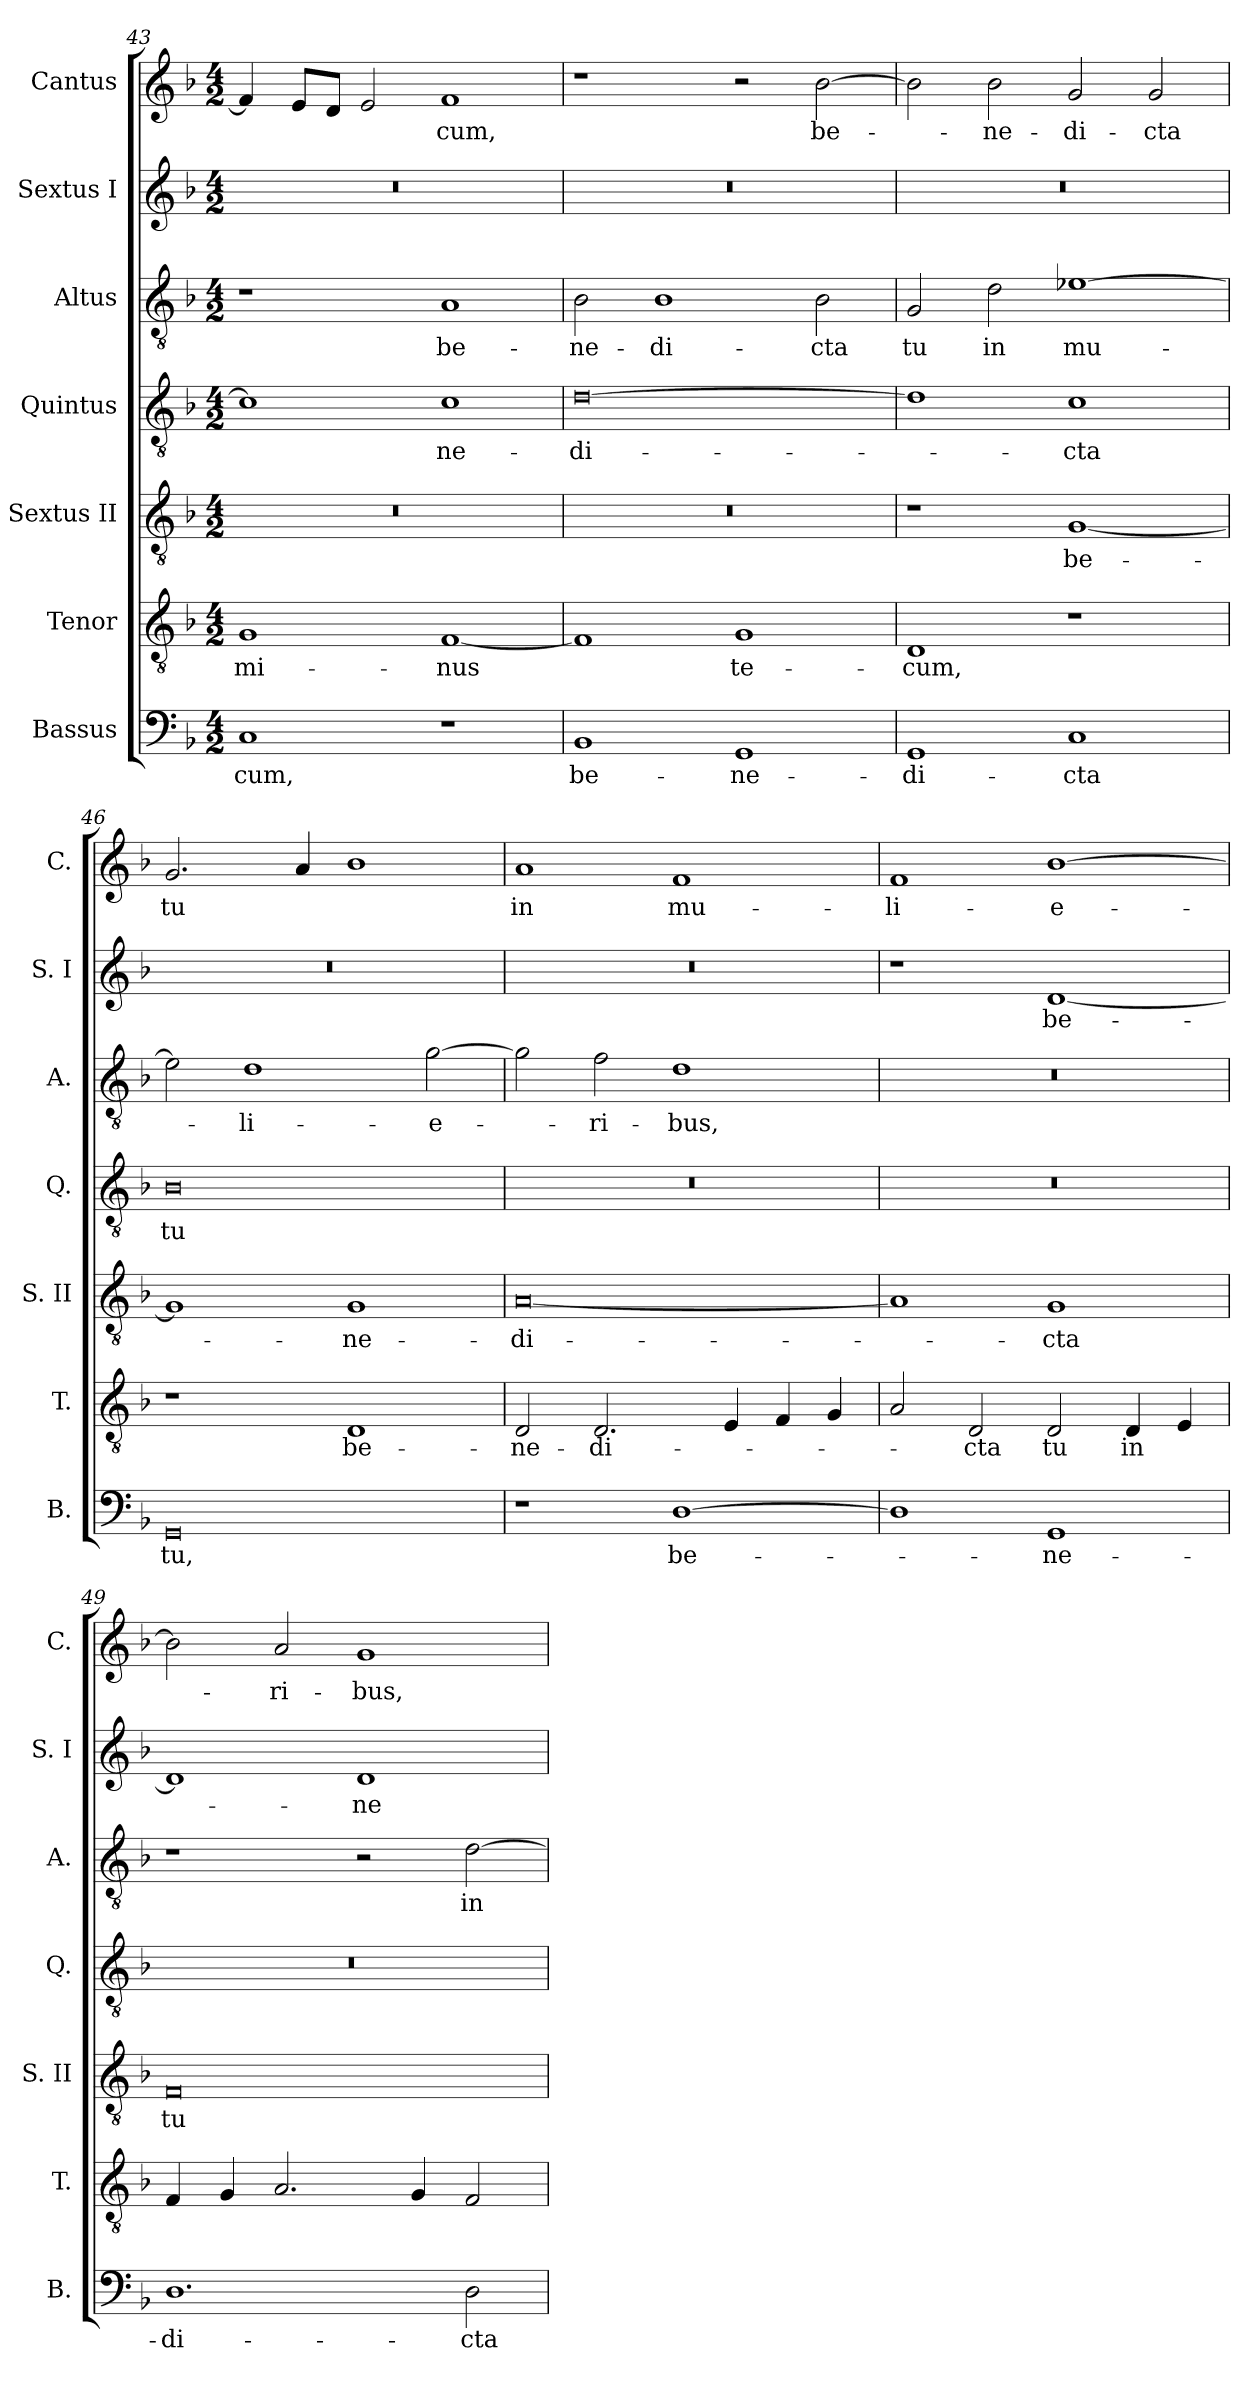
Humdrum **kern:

**kern	**text	**kern	**text	**kern	**text	**kern	**text	**kern	**text	**kern	**text	**kern	**text
*part7	*part7	*part6	*part6	*part5	*part5	*part4	*part4	*part3	*part3	*part2	*part2	*part1	*part1
*staff7	*staff7	*staff6	*staff6	*staff5	*staff5	*staff4	*staff4	*staff3	*staff3	*staff2	*staff2	*staff1	*staff1
*I"Bassus	*	*I"Tenor	*	*I"Sextus II	*	*I"Quintus	*	*I"Altus	*	*I"Sextus I	*	*I"Cantus	*
*I'B.	*	*I'T.	*	*I'S. II	*	*I'Q.	*	*I'A.	*	*I'S. I	*	*I'C.	*
*clefF4	*	*clefGv2	*	*clefGv2	*	*clefGv2	*	*clefGv2	*	*clefG2	*	*clefG2	*
*k[b-]	*	*k[b-]	*	*k[b-]	*	*k[b-]	*	*k[b-]	*	*k[b-]	*	*k[b-]	*
*M4/2	*	*M4/2	*	*M4/2	*	*M4/2	*	*M4/2	*	*M4/2	*	*M4/2	*
=43	=43	=43	=43	=43	=43	=43	=43	=43	=43	=43	=43	=43	=43
1C	-cum,	1G	-mi-	0r	.	1c]	.	1r	.	0r	.	4f/]	.
.	.	.	.	.	.	.	.	.	.	.	.	8e/L	.
.	.	.	.	.	.	.	.	.	.	.	.	8d/J	.
.	.	.	.	.	.	.	.	.	.	.	.	2e/	.
1r	.	[1F	-nus	.	.	1c	-ne-	1A	be-	.	.	1f	-cum,
=44	=44	=44	=44	=44	=44	=44	=44	=44	=44	=44	=44	=44	=44
1BB-	-be-	1F]	.	0r	.	[0d	-di-	2B-\	-ne-	0r	.	1r	.
.	.	.	.	.	.	.	.	1B-	-di-	.	.	.	.
1GG	-ne-	1G	te-	.	.	.	.	.	.	.	.	2r	.
.	.	.	.	.	.	.	.	2B-\	-cta	.	.	[2b-\	be-
=45	=45	=45	=45	=45	=45	=45	=45	=45	=45	=45	=45	=45	=45
1GG	-di-	1D	-cum,	1r	.	1d]	.	2G/	tu	0r	.	2b-\]	.
.	.	.	.	.	.	.	.	2d\	in	.	.	2b-\	-ne-
1C	-cta	1r	.	[1G	be-	1c	-cta	[1e-X	mu-	.	.	2g/	-di-
.	.	.	.	.	.	.	.	.	.	.	.	2g/	-cta
!!LO:LB:g=z
=46	=46	=46	=46	=46	=46	=46	=46	=46	=46	=46	=46	=46	=46
0GG	tu,	1r	.	1G]	.	0B-	tu	2e-\]	.	0r	.	2.g/	tu
.	.	.	.	.	.	.	.	1d	-li-	.	.	.	.
.	.	.	.	.	.	.	.	.	.	.	.	4a/	.
.	.	1D	be-	1G	-ne-	.	.	.	.	.	.	1b-	.
.	.	.	.	.	.	.	.	[2g\	-e-	.	.	.	.
=47	=47	=47	=47	=47	=47	=47	=47	=47	=47	=47	=47	=47	=47
1r	.	2D/	-ne-	[0A	-di-	0r	.	2g\]	.	0r	.	1a	in
.	.	2.D/	-di-	.	.	.	.	2f\	-ri-	.	.	.	.
[1D	be-	.	.	.	.	.	.	1d	-bus,	.	.	1f	mu-
.	.	4E/	.	.	.	.	.	.	.	.	.	.	.
.	.	4F/	.	.	.	.	.	.	.	.	.	.	.
.	.	4G/	.	.	.	.	.	.	.	.	.	.	.
=48	=48	=48	=48	=48	=48	=48	=48	=48	=48	=48	=48	=48	=48
1D]	.	2A/	.	1A]	.	0r	.	0r	.	1r	.	1f	-li-
.	.	2D/	-cta	.	.	.	.	.	.	.	.	.	.
1GG	-ne-	2D/	tu	1G	-cta	.	.	.	.	[1d	be-	[1b-	-e-
.	.	4D/	in	.	.	.	.	.	.	.	.	.	.
.	.	4E/	.	.	.	.	.	.	.	.	.	.	.
=49	=49	=49	=49	=49	=49	=49	=49	=49	=49	=49	=49	=49	=49
1.D	-di-	4F/	.	0F	tu	0r	.	1r	.	1d]	.	2b-\]	.
.	.	4G/	.	.	.	.	.	.	.	.	.	.	.
.	.	2.A/	.	.	.	.	.	.	.	.	.	2a/	-ri-
.	.	.	.	.	.	.	.	2r	.	1d	-ne-	1g	-bus,
.	.	4G/	.	.	.	.	.	.	.	.	.	.	.
2D\	-cta	2F/	.	.	.	.	.	[2d\	in	.	.	.	.
=	=	=	=	=	=	=	=	=	=	=	=	=	=
*-	*-	*-	*-	*-	*-	*-	*-	*-	*-	*-	*-	*-	*-
